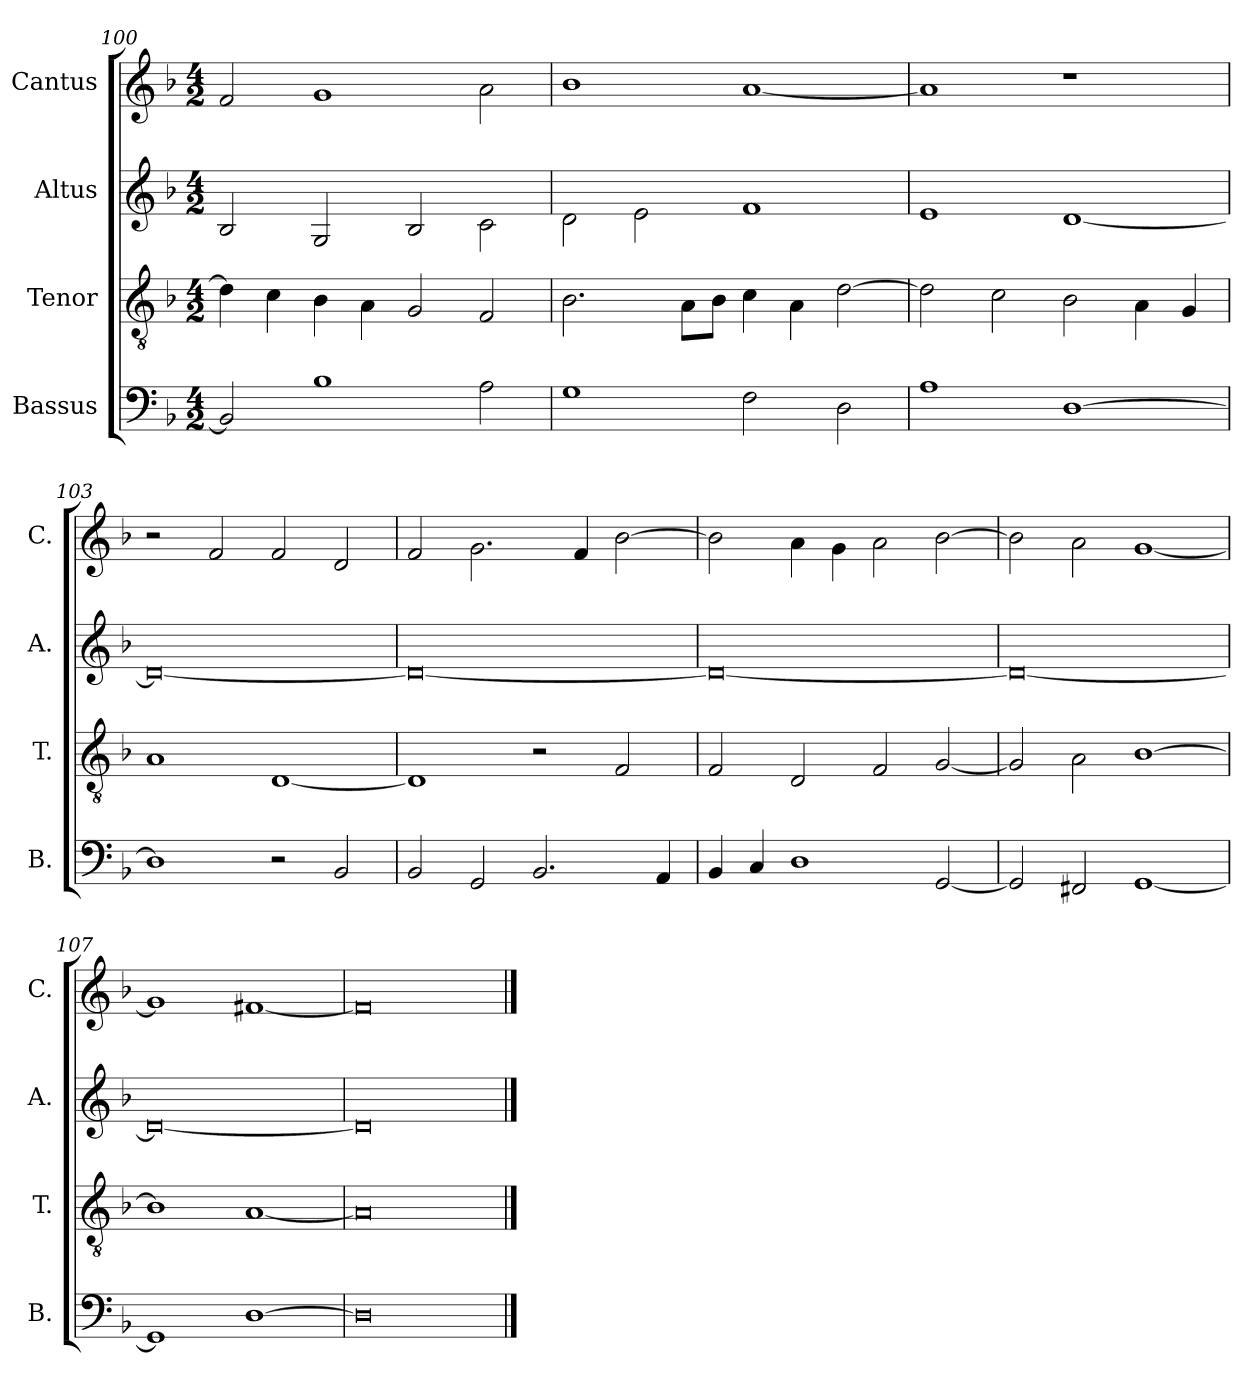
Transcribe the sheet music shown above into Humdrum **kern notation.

**kern	**kern	**kern	**kern
*part4	*part3	*part2	*part1
*staff4	*staff3	*staff2	*staff1
*I"Bassus	*I"Tenor	*I"Altus	*I"Cantus
*I'B.	*I'T.	*I'A.	*I'C.
*clefF4	*clefGv2	*clefG2	*clefG2
*k[b-]	*k[b-]	*k[b-]	*k[b-]
*M4/2	*M4/2	*M4/2	*M4/2
=100	=100	=100	=100
2BB-/]	4d\]	2B-/	2f/
.	4c\	.	.
1B-	4B-\	2G/	1g
.	4A\	.	.
.	2G/	2B-/	.
2A\	2F/	2c\	2a\
=101	=101	=101	=101
1G	2.B-\	2d\	1b-
.	.	2e\	.
.	8A\L	.	.
.	8B-\J	.	.
2F\	4c\	1f	[1a
.	4A\	.	.
2D\	[2d\	.	.
=102	=102	=102	=102
1A	2d\]	1e	1a]
.	2c\	.	.
[1D	2B-\	[1d	1r
.	4A\	.	.
.	4G/	.	.
=103	=103	=103	=103
1D]	1A	0d_	2r
.	.	.	2f/
2r	[1D	.	2f/
2BB-/	.	.	2d/
=104	=104	=104	=104
2BB-/	1D]	0d_	2f/
2GG/	.	.	2.g\
2.BB-/	2r	.	.
.	.	.	4f/
.	2F/	.	[2b-\
4AA/	.	.	.
!!LO:LB:g=z
=105	=105	=105	=105
4BB-/	2F/	0d_	2b-\]
4C/	.	.	.
1D	2D/	.	4a\
.	.	.	4g\
.	2F/	.	2a\
[2GG/	[2G/	.	[2b-\
=106	=106	=106	=106
2GG/]	2G/]	0d_	2b-\]
2FF#X/	2A\	.	2a\
[1GG	[1B-	.	[1g
=107	=107	=107	=107
1GG]	1B-]	0d_	1g]
[1D	[1A	.	[1f#X
=108	=108	=108	=108
0D]	0A]	0d]	0f#]
==	==	==	==
*-	*-	*-	*-
